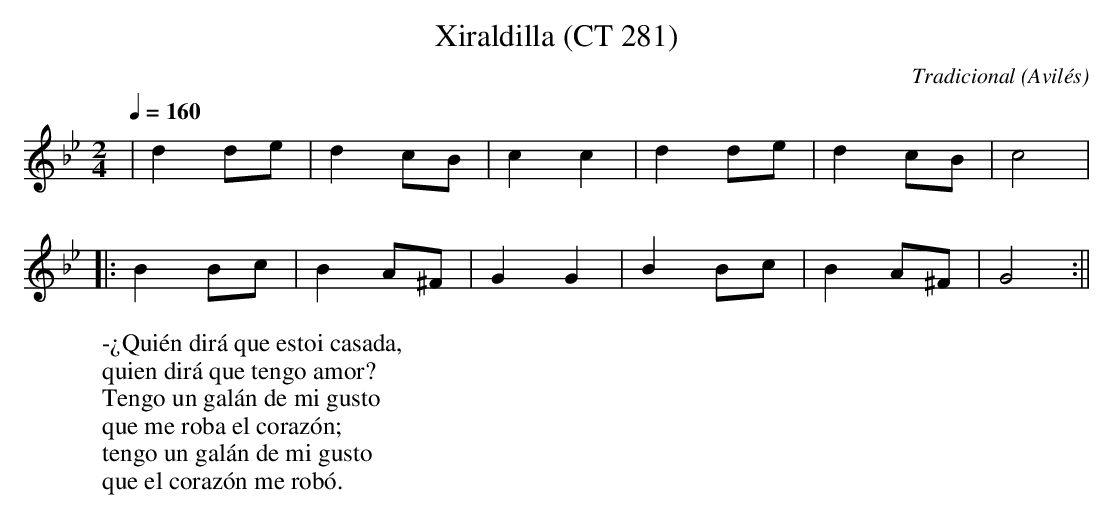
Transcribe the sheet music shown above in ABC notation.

X:1
T:Xiraldilla (CT 281)
C:Tradicional
O:Avilés
M:2/4
L:1/8
Q:1/4=160
K:Gm
|d2 de|d2 cB|c2 c2|d2 de|d2 cB|c4|
|: B2 Bc|B2 A^F|G2 G2|B2 Bc|B2 A^F|G4 :||
W:-¿Quién dirá que estoi casada,
W:quien dirá que tengo amor?
W:Tengo un galán de mi gusto
W:que me roba el corazón;
W:tengo un galán de mi gusto
W:que el corazón me robó.
W:
